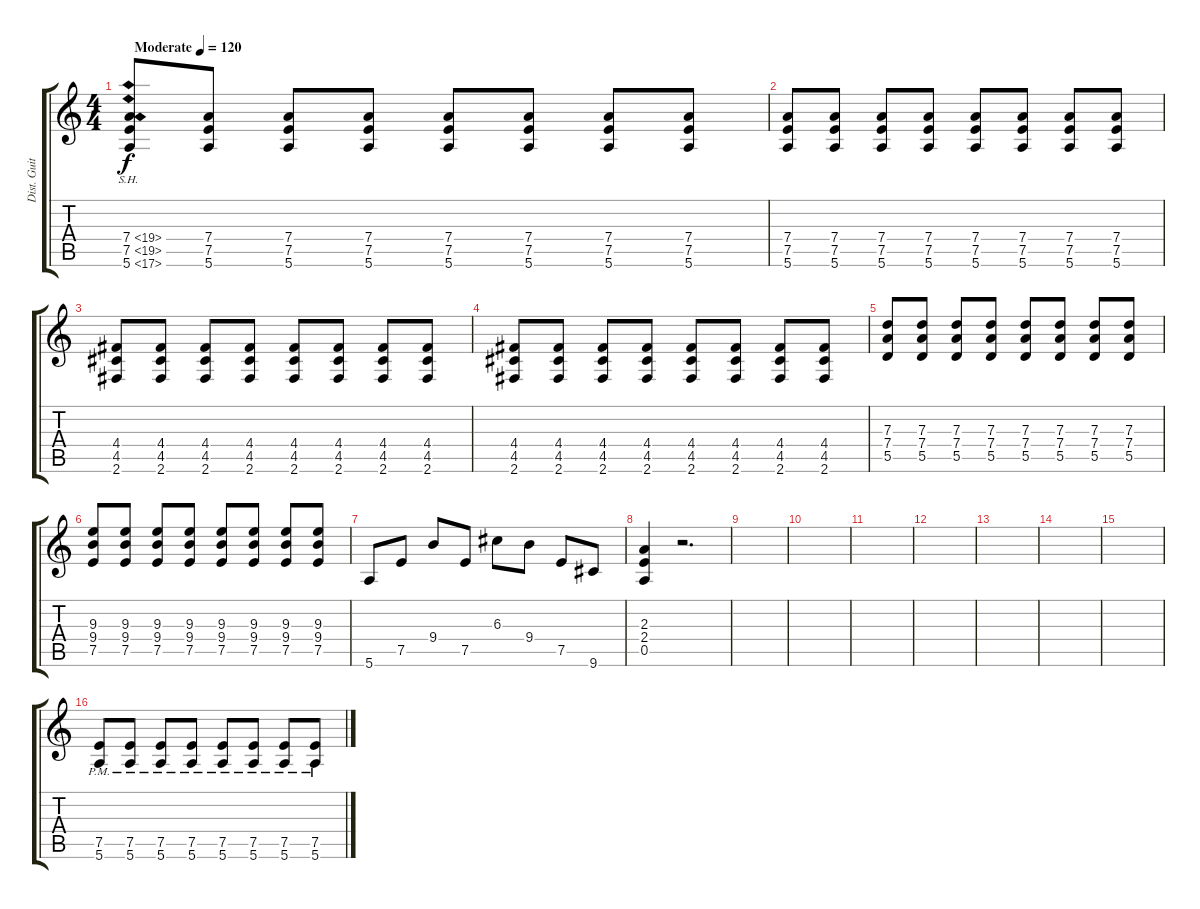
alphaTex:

\track ("Dist. Guitar" "Dist. Guit") {instrument distortionguitar}
\staff {score tabs}
\tuning (E4 B3 G3 D3 A2 E2) {hide}
\ts (4 4)
\tempo (120 "Moderate")
\clef g2
\ks c
(7.4{sh 12} 7.5{sh 12} 5.6{sh 12}).8{dy f instrument distortionguitar} (7.4 7.5 5.6).8 (7.4 7.5 5.6).8 (7.4 7.5 5.6).8 (7.4 7.5 5.6).8 (7.4 7.5 5.6).8 (7.4 7.5 5.6).8 (7.4 7.5 5.6).8 |
(7.4 7.5 5.6).8 (7.4 7.5 5.6).8 (7.4 7.5 5.6).8 (7.4 7.5 5.6).8 (7.4 7.5 5.6).8 (7.4 7.5 5.6).8 (7.4 7.5 5.6).8 (7.4 7.5 5.6).8 |
(4.4 4.5 2.6).8 (4.4 4.5 2.6).8 (4.4 4.5 2.6).8 (4.4 4.5 2.6).8 (4.4 4.5 2.6).8 (4.4 4.5 2.6).8 (4.4 4.5 2.6).8 (4.4 4.5 2.6).8 |
(4.4 4.5 2.6).8 (4.4 4.5 2.6).8 (4.4 4.5 2.6).8 (4.4 4.5 2.6).8 (4.4 4.5 2.6).8 (4.4 4.5 2.6).8 (4.4 4.5 2.6).8 (4.4 4.5 2.6).8 |
(7.3 7.4 5.5).8 (7.3 7.4 5.5).8 (7.3 7.4 5.5).8 (7.3 7.4 5.5).8 (7.3 7.4 5.5).8 (7.3 7.4 5.5).8 (7.3 7.4 5.5).8 (7.3 7.4 5.5).8 |
(9.3 9.4 7.5).8 (9.3 9.4 7.5).8 (9.3 9.4 7.5).8 (9.3 9.4 7.5).8 (9.3 9.4 7.5).8 (9.3 9.4 7.5).8 (9.3 9.4 7.5).8 (9.3 9.4 7.5).8 |
5.6.8 7.5.8 9.4.8 7.5.8 6.3.8 9.4.8 7.5.8 9.6.8 |
(2.3 2.4 0.5).4 r.2{d} |
|
|
|
|
|
|
|
(7.5{pm} 5.6{pm}).8 (7.5{pm} 5.6{pm}).8 (7.5{pm} 5.6{pm}).8 (7.5{pm} 5.6{pm}).8 (7.5{pm} 5.6{pm}).8 (7.5{pm} 5.6{pm}).8 (7.5{pm} 5.6{pm}).8 (7.5{pm} 5.6{pm}).8
